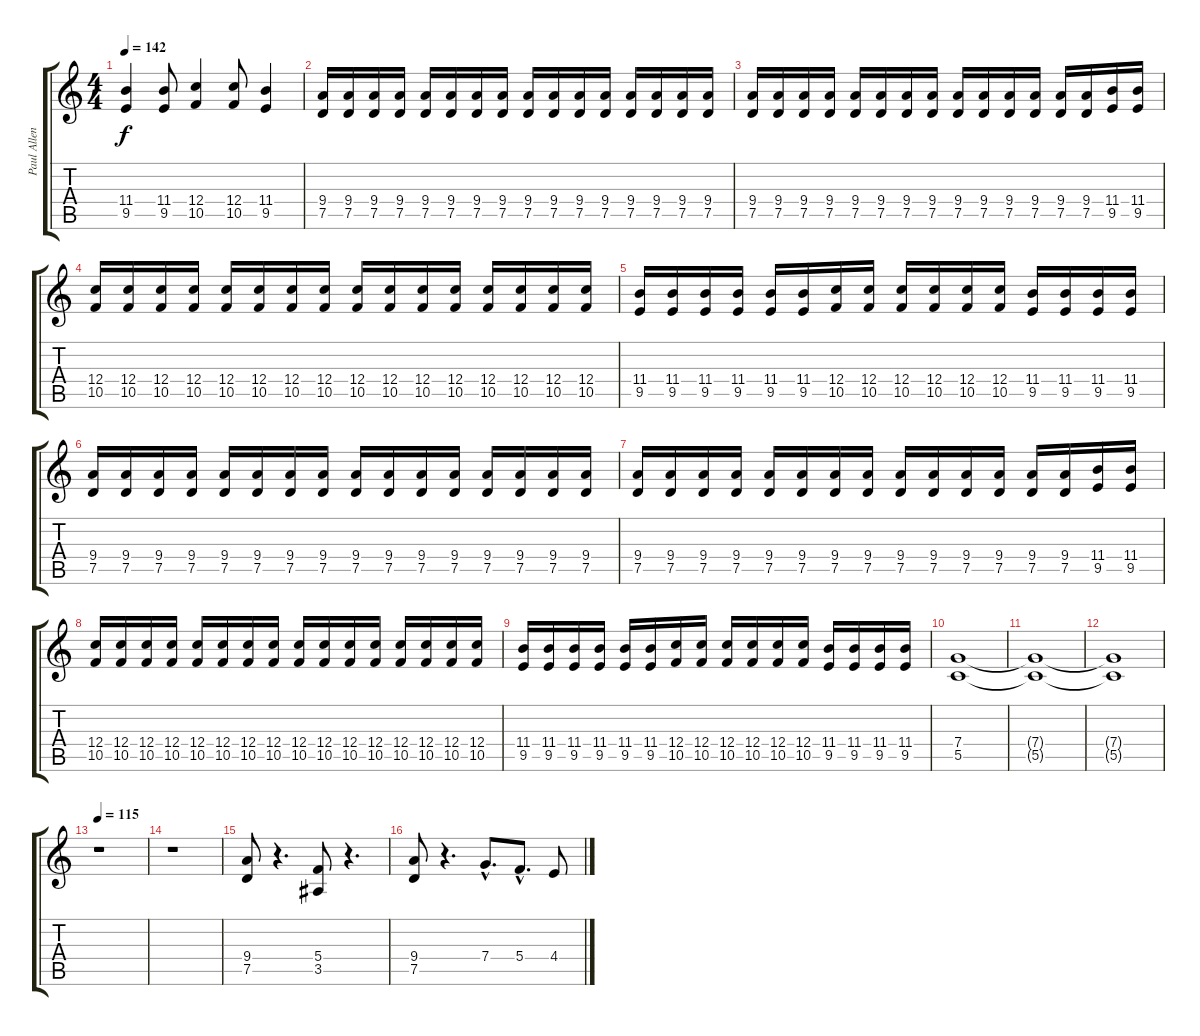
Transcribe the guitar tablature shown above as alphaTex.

\track ("Paul Allender (Guitar)" "Paul Allen") {instrument overdrivenguitar}
\staff {score tabs}
\tuning (D4 A3 F3 C3 G2 D2) {hide}
\ts (4 4)
\tempo 142
\clef g2
\ks c
(11.4 9.5).4{dy f} (11.4 9.5).8 (12.4 10.5).4 (12.4 10.5).8 (11.4 9.5).4 |
(9.4 7.5).16 (9.4 7.5).16 (9.4 7.5).16 (9.4 7.5).16 (9.4 7.5).16 (9.4 7.5).16 (9.4 7.5).16 (9.4 7.5).16 (9.4 7.5).16 (9.4 7.5).16 (9.4 7.5).16 (9.4 7.5).16 (9.4 7.5).16 (9.4 7.5).16 (9.4 7.5).16 (9.4 7.5).16 |
(9.4 7.5).16 (9.4 7.5).16 (9.4 7.5).16 (9.4 7.5).16 (9.4 7.5).16 (9.4 7.5).16 (9.4 7.5).16 (9.4 7.5).16 (9.4 7.5).16 (9.4 7.5).16 (9.4 7.5).16 (9.4 7.5).16 (9.4 7.5).16 (9.4 7.5).16 (11.4 9.5).16 (11.4 9.5).16 |
(12.4 10.5).16 (12.4 10.5).16 (12.4 10.5).16 (12.4 10.5).16 (12.4 10.5).16 (12.4 10.5).16 (12.4 10.5).16 (12.4 10.5).16 (12.4 10.5).16 (12.4 10.5).16 (12.4 10.5).16 (12.4 10.5).16 (12.4 10.5).16 (12.4 10.5).16 (12.4 10.5).16 (12.4 10.5).16 |
(11.4 9.5).16 (11.4 9.5).16 (11.4 9.5).16 (11.4 9.5).16 (11.4 9.5).16 (11.4 9.5).16 (12.4 10.5).16 (12.4 10.5).16 (12.4 10.5).16 (12.4 10.5).16 (12.4 10.5).16 (12.4 10.5).16 (11.4 9.5).16 (11.4 9.5).16 (11.4 9.5).16 (11.4 9.5).16 |
(9.4 7.5).16 (9.4 7.5).16 (9.4 7.5).16 (9.4 7.5).16 (9.4 7.5).16 (9.4 7.5).16 (9.4 7.5).16 (9.4 7.5).16 (9.4 7.5).16 (9.4 7.5).16 (9.4 7.5).16 (9.4 7.5).16 (9.4 7.5).16 (9.4 7.5).16 (9.4 7.5).16 (9.4 7.5).16 |
(9.4 7.5).16 (9.4 7.5).16 (9.4 7.5).16 (9.4 7.5).16 (9.4 7.5).16 (9.4 7.5).16 (9.4 7.5).16 (9.4 7.5).16 (9.4 7.5).16 (9.4 7.5).16 (9.4 7.5).16 (9.4 7.5).16 (9.4 7.5).16 (9.4 7.5).16 (11.4 9.5).16 (11.4 9.5).16 |
(12.4 10.5).16 (12.4 10.5).16 (12.4 10.5).16 (12.4 10.5).16 (12.4 10.5).16 (12.4 10.5).16 (12.4 10.5).16 (12.4 10.5).16 (12.4 10.5).16 (12.4 10.5).16 (12.4 10.5).16 (12.4 10.5).16 (12.4 10.5).16 (12.4 10.5).16 (12.4 10.5).16 (12.4 10.5).16 |
(11.4 9.5).16 (11.4 9.5).16 (11.4 9.5).16 (11.4 9.5).16 (11.4 9.5).16 (11.4 9.5).16 (12.4 10.5).16 (12.4 10.5).16 (12.4 10.5).16 (12.4 10.5).16 (12.4 10.5).16 (12.4 10.5).16 (11.4 9.5).16 (11.4 9.5).16 (11.4 9.5).16 (11.4 9.5).16 |
(7.4 5.5).1 |
(7.4{t} 5.5{t}).1 |
(7.4{t} 5.5{t}).1 |
\tempo 115
r.1 |
r.1 |
(9.4 7.5).8 r.4{d} (5.4 3.5).8 r.4{d} |
(9.4 7.5).8 r.4{d} 7.4{hac}.8{d} 5.4{hac}.8{d} 4.4.8
